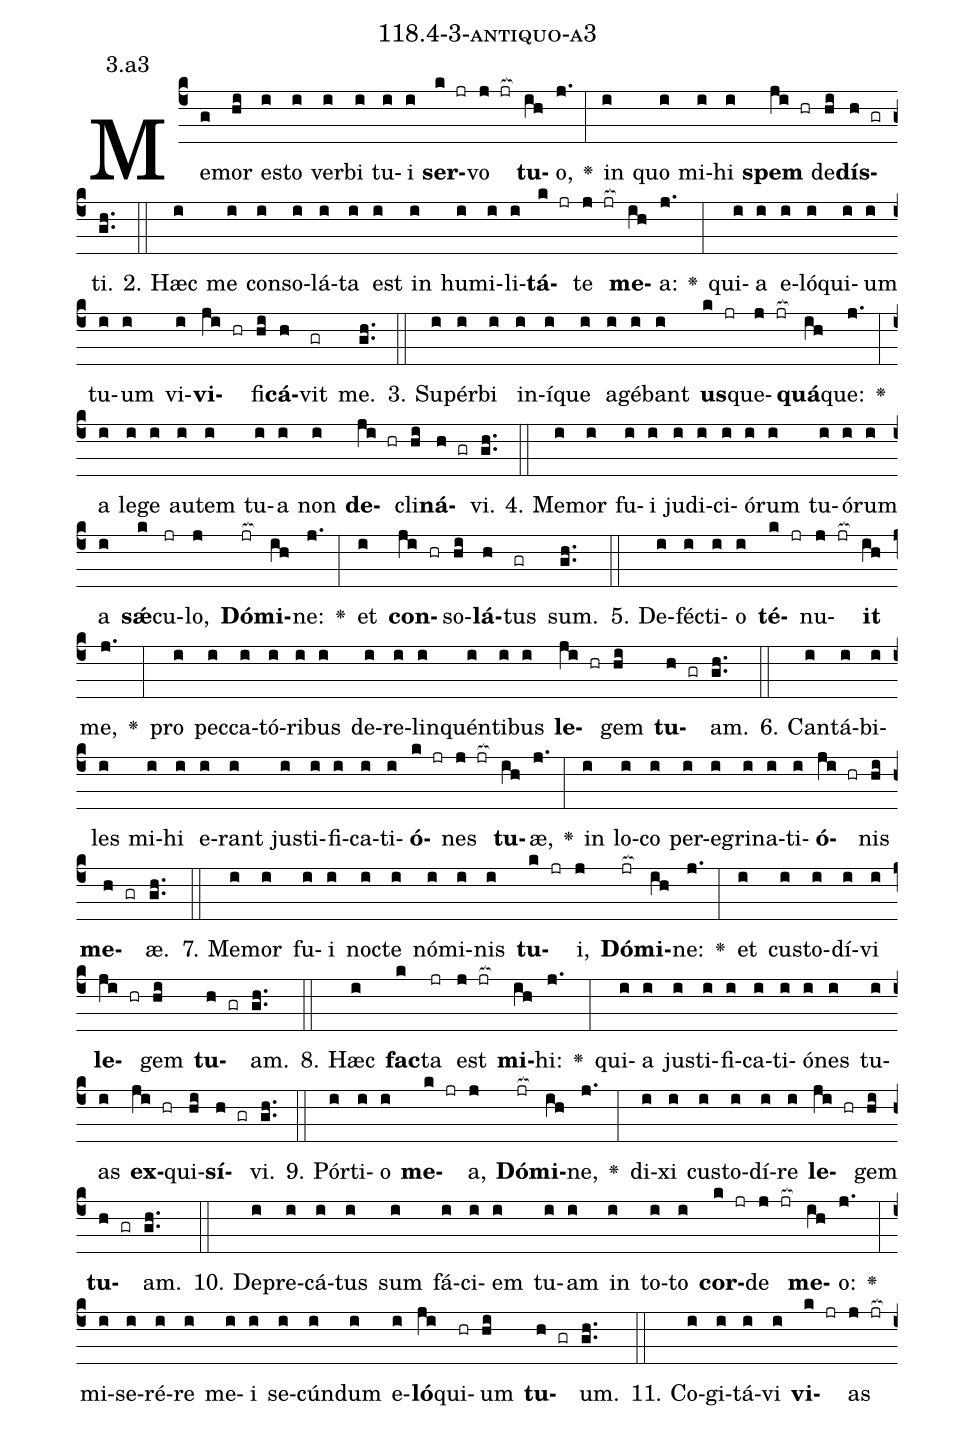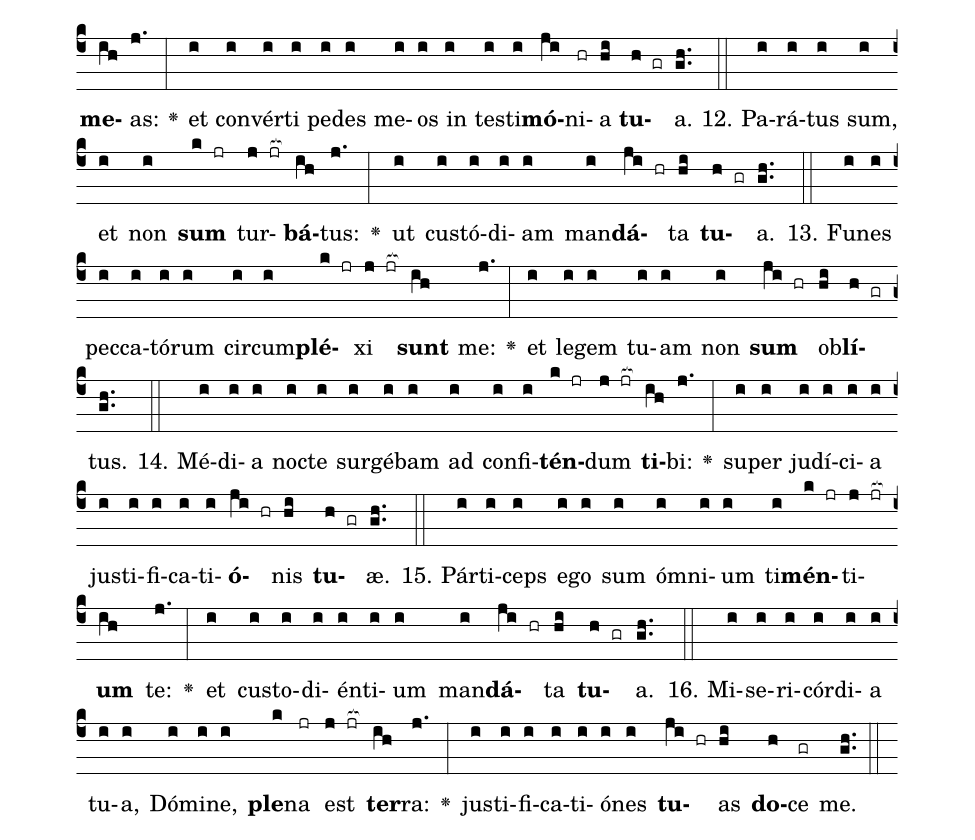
name: 118.4-3-antiquo-a3;
annotation: 3.a3;
%%
(c4)Me(g)mor(hi) es(i)to(i) ver(i)bi(i) tu(i)i(i) <b>ser</b>(k jr)vo(j jr[ocb:1{]) <b>tu</b>(ih[ocb:0}])o,(j.) <v>\greheightstar</v>(:) in(i) quo(i) mi(i)hi(i) <b>spem</b>(ji hr) de(hi)<b>dís</b>(h gr)ti.(gh..) (::)
2. Hæc(i) me(i) con(i)so(i)lá(i)ta(i) est(i) in(i) hu(i)mi(i)li(i)<b>tá</b>(k jr)te(j jr[ocb:1{]) <b>me</b>(ih[ocb:0}])a:(j.) <v>\greheightstar</v>(:) qui(i)a(i) e(i)ló(i)qui(i)um(i) tu(i)um(i) vi(i)<b>vi</b>(ji hr)fi(hi)<b>cá</b>(h)vit(gr) me.(gh..) (::)
3. Su(i)pér(i)bi(i) in(i)í(i)que(i) a(i)gé(i)bant(i) <b>us</b>(k jr)que(j jr[ocb:1{])<b>quá</b>(ih[ocb:0}])que:(j.) <v>\greheightstar</v>(:) a(i) le(i)ge(i) au(i)tem(i) tu(i)a(i) non(i) <b>de</b>(ji hr)cli(hi)<b>ná</b>(h gr)vi.(gh..) (::)
4. Me(i)mor(i) fu(i)i(i) ju(i)di(i)ci(i)ó(i)rum(i) tu(i)ó(i)rum(i) a(i) <b>sǽ</b>(k)cu(jr)lo,(j) <b>Dó</b>(jr[ocb:1{])<b>mi</b>(ih[ocb:0}])ne:(j.) <v>\greheightstar</v>(:) et(i) <b>con</b>(ji hr)so(hi)<b>lá</b>(h)tus(gr) sum.(gh..) (::)
5. De(i)féc(i)ti(i)o(i) <b>té</b>(k jr)nu(j jr[ocb:1{])<b>it</b>(ih[ocb:0}]) me,(j.) <v>\greheightstar</v>(:) pro(i) pec(i)ca(i)tó(i)ri(i)bus(i) de(i)re(i)lin(i)quén(i)ti(i)bus(i) <b>le</b>(ji hr)gem(hi) <b>tu</b>(h gr)am.(gh..) (::)
6. Can(i)tá(i)bi(i)les(i) mi(i)hi(i) e(i)rant(i) jus(i)ti(i)fi(i)ca(i)ti(i)<b>ó</b>(k jr)nes(j jr[ocb:1{]) <b>tu</b>(ih[ocb:0}])æ,(j.) <v>\greheightstar</v>(:) in(i) lo(i)co(i) per(i)e(i)gri(i)na(i)ti(i)<b>ó</b>(ji hr)nis(hi) <b>me</b>(h gr)æ.(gh..) (::)
7. Me(i)mor(i) fu(i)i(i) noc(i)te(i) nó(i)mi(i)nis(i) <b>tu</b>(k jr)i,(j) <b>Dó</b>(jr[ocb:1{])<b>mi</b>(ih[ocb:0}])ne:(j.) <v>\greheightstar</v>(:) et(i) cus(i)to(i)dí(i)vi(i) <b>le</b>(ji hr)gem(hi) <b>tu</b>(h gr)am.(gh..) (::)
8. Hæc(i) <b>fac</b>(k)ta(jr) est(j jr[ocb:1{]) <b>mi</b>(ih[ocb:0}])hi:(j.) <v>\greheightstar</v>(:) qui(i)a(i) jus(i)ti(i)fi(i)ca(i)ti(i)ó(i)nes(i) tu(i)as(i) <b>ex</b>(ji hr)qui(hi)<b>sí</b>(h gr)vi.(gh..) (::)
9. Pór(i)ti(i)o(i) <b>me</b>(k jr)a,(j) <b>Dó</b>(jr[ocb:1{])<b>mi</b>(ih[ocb:0}])ne,(j.) <v>\greheightstar</v>(:) di(i)xi(i) cus(i)to(i)dí(i)re(i) <b>le</b>(ji hr)gem(hi) <b>tu</b>(h gr)am.(gh..) (::)
10. De(i)pre(i)cá(i)tus(i) sum(i) fá(i)ci(i)em(i) tu(i)am(i) in(i) to(i)to(i) <b>cor</b>(k jr)de(j jr[ocb:1{]) <b>me</b>(ih[ocb:0}])o:(j.) <v>\greheightstar</v>(:) mi(i)se(i)ré(i)re(i) me(i)i(i) se(i)cún(i)dum(i) e(i)<b>ló</b>(ji)qui(hr)um(hi) <b>tu</b>(h gr)um.(gh..) (::)
11. Co(i)gi(i)tá(i)vi(i) <b>vi</b>(k jr)as(j jr[ocb:1{]) <b>me</b>(ih[ocb:0}])as:(j.) <v>\greheightstar</v>(:) et(i) con(i)vér(i)ti(i) pe(i)des(i) me(i)os(i) in(i) tes(i)ti(i)<b>mó</b>(ji)ni(hr)a(hi) <b>tu</b>(h gr)a.(gh..) (::)
12. Pa(i)rá(i)tus(i) sum,(i) et(i) non(i) <b>sum</b>(k jr) tur(j jr[ocb:1{])<b>bá</b>(ih[ocb:0}])tus:(j.) <v>\greheightstar</v>(:) ut(i) cus(i)tó(i)di(i)am(i) man(i)<b>dá</b>(ji hr)ta(hi) <b>tu</b>(h gr)a.(gh..) (::)
13. Fu(i)nes(i) pec(i)ca(i)tó(i)rum(i) cir(i)cum(i)<b>plé</b>(k jr)xi(j jr[ocb:1{]) <b>sunt</b>(ih[ocb:0}]) me:(j.) <v>\greheightstar</v>(:) et(i) le(i)gem(i) tu(i)am(i) non(i) <b>sum</b>(ji hr) ob(hi)<b>lí</b>(h gr)tus.(gh..) (::)
14. Mé(i)di(i)a(i) noc(i)te(i) sur(i)gé(i)bam(i) ad(i) con(i)fi(i)<b>tén</b>(k jr)dum(j jr[ocb:1{]) <b>ti</b>(ih[ocb:0}])bi:(j.) <v>\greheightstar</v>(:) su(i)per(i) ju(i)dí(i)ci(i)a(i) jus(i)ti(i)fi(i)ca(i)ti(i)<b>ó</b>(ji hr)nis(hi) <b>tu</b>(h gr)æ.(gh..) (::)
15. Pár(i)ti(i)ceps(i) e(i)go(i) sum(i) óm(i)ni(i)um(i) ti(i)<b>mén</b>(k jr)ti(j jr[ocb:1{])<b>um</b>(ih[ocb:0}]) te:(j.) <v>\greheightstar</v>(:) et(i) cus(i)to(i)di(i)én(i)ti(i)um(i) man(i)<b>dá</b>(ji hr)ta(hi) <b>tu</b>(h gr)a.(gh..) (::)
16. Mi(i)se(i)ri(i)cór(i)di(i)a(i) tu(i)a,(i) Dó(i)mi(i)ne,(i) <b>ple</b>(k)na(jr) est(j jr[ocb:1{]) <b>ter</b>(ih[ocb:0}])ra:(j.) <v>\greheightstar</v>(:) jus(i)ti(i)fi(i)ca(i)ti(i)ó(i)nes(i) <b>tu</b>(ji hr)as(hi) <b>do</b>(h)ce(gr) me.(gh..) (::)
